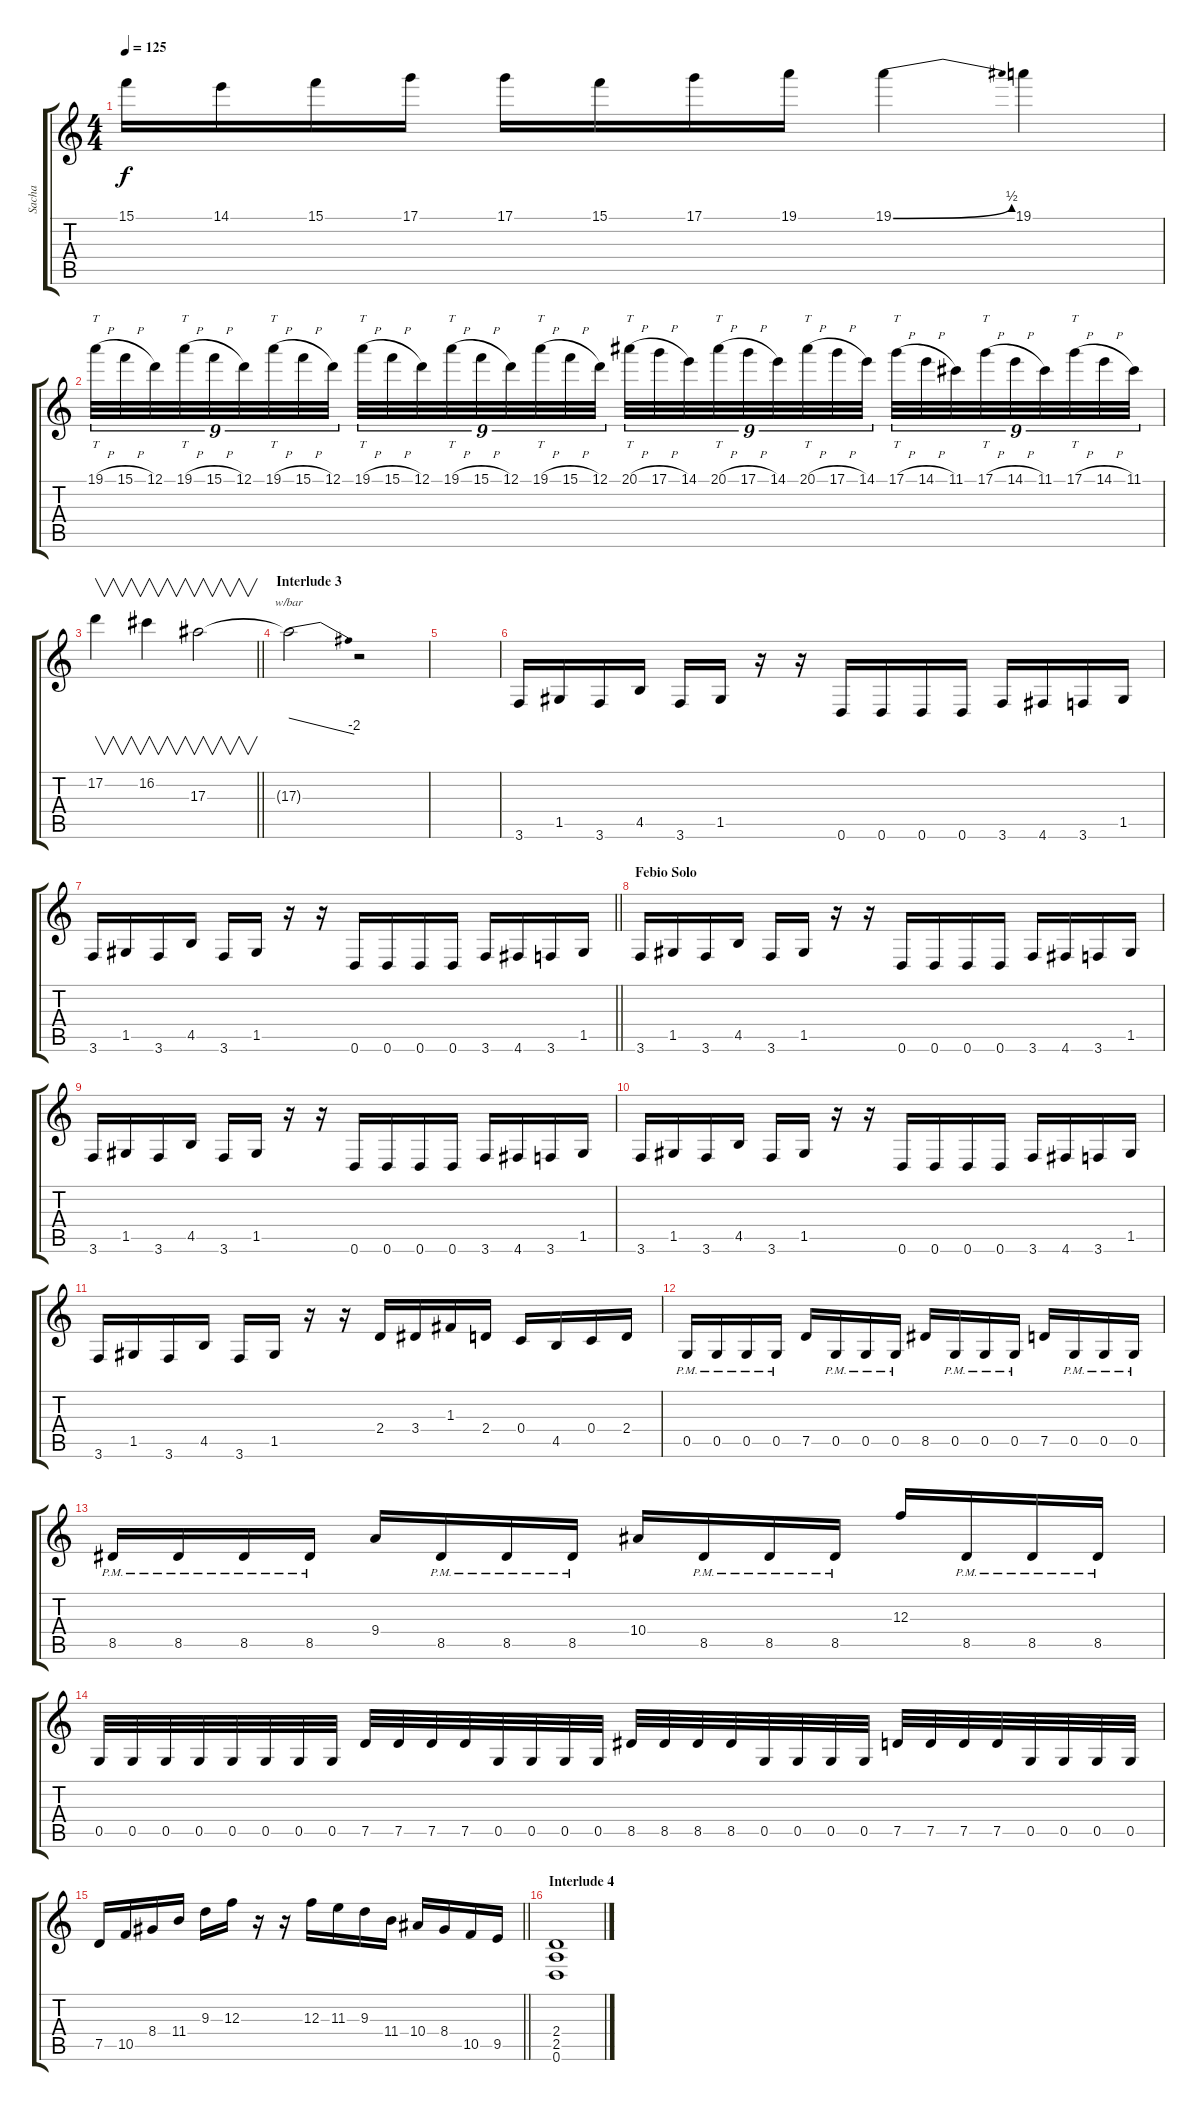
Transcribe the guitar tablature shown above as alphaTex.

\track ("Sacha" "Sacha") {instrument distortionguitar}
\staff {score tabs}
\tuning (D4 A3 F3 C3 G2 D2) {hide}
\ts (4 4)
\tempo 125
\clef g2
\ks c
15.1.16{dy f} 14.1.16 15.1.16 17.1.16 17.1.16 15.1.16 17.1.16 19.1.16 19.1{be (bend 0 0 60 2)}.4 19.1.4 |
19.1{h}.32{tt tu (9 8)} 15.1{h}.32{tu (9 8)} 12.1.32{tu (9 8)} 19.1{h}.32{tt tu (9 8)} 15.1{h}.32{tu (9 8)} 12.1.32{tu (9 8)} 19.1{h}.32{tt tu (9 8)} 15.1{h}.32{tu (9 8)} 12.1.32{tu (9 8)} 19.1{h}.32{tt tu (9 8)} 15.1{h}.32{tu (9 8)} 12.1.32{tu (9 8)} 19.1{h}.32{tt tu (9 8)} 15.1{h}.32{tu (9 8)} 12.1.32{tu (9 8)} 19.1{h}.32{tt tu (9 8)} 15.1{h}.32{tu (9 8)} 12.1.32{tu (9 8)} 20.1{h}.32{tt tu (9 8)} 17.1{h}.32{tu (9 8)} 14.1.32{tu (9 8)} 20.1{h}.32{tt tu (9 8)} 17.1{h}.32{tu (9 8)} 14.1.32{tu (9 8)} 20.1{h}.32{tt tu (9 8)} 17.1{h}.32{tu (9 8)} 14.1.32{tu (9 8)} 17.1{h}.32{tt tu (9 8)} 14.1{h}.32{tu (9 8)} 11.1.32{tu (9 8)} 17.1{h}.32{tt tu (9 8)} 14.1{h}.32{tu (9 8)} 11.1.32{tu (9 8)} 17.1{h}.32{tt tu (9 8)} 14.1{h}.32{tu (9 8)} 11.1.32{tu (9 8)} |
\barLineRight lightlight
17.2.4{v} 16.2.4{v} 17.3.2{v} |
\section ("" "Interlude 3")
17.3{t}.2{tbe (dive default 0 0 60 -8)} r.2 |
|
3.6.16{volume 14} 1.5.16 3.6.16 4.5.16 3.6.16 1.5.16 r.16 r.16 0.6.16 0.6.16 0.6.16 0.6.16 3.6.16 4.6.16 3.6.16 1.5.16 |
\barLineRight lightlight
3.6.16 1.5.16 3.6.16 4.5.16 3.6.16 1.5.16 r.16 r.16 0.6.16 0.6.16 0.6.16 0.6.16 3.6.16 4.6.16 3.6.16 1.5.16 |
\section ("" "Febio Solo ")
3.6.16 1.5.16 3.6.16 4.5.16 3.6.16 1.5.16 r.16 r.16 0.6.16 0.6.16 0.6.16 0.6.16 3.6.16 4.6.16 3.6.16 1.5.16 |
3.6.16 1.5.16 3.6.16 4.5.16 3.6.16 1.5.16 r.16 r.16 0.6.16 0.6.16 0.6.16 0.6.16 3.6.16 4.6.16 3.6.16 1.5.16 |
3.6.16 1.5.16 3.6.16 4.5.16 3.6.16 1.5.16 r.16 r.16 0.6.16 0.6.16 0.6.16 0.6.16 3.6.16 4.6.16 3.6.16 1.5.16 |
3.6.16 1.5.16 3.6.16 4.5.16 3.6.16 1.5.16 r.16 r.16 2.4.16 3.4.16 1.3.16 2.4.16 0.4.16 4.5.16 0.4.16 2.4.16 |
0.5{pm}.16 0.5{pm}.16 0.5{pm}.16 0.5{pm}.16 7.5.16 0.5{pm}.16 0.5{pm}.16 0.5{pm}.16 8.5.16 0.5{pm}.16 0.5{pm}.16 0.5{pm}.16 7.5.16 0.5{pm}.16 0.5{pm}.16 0.5{pm}.16 |
8.5{pm}.16 8.5{pm}.16 8.5{pm}.16 8.5{pm}.16 9.4.16 8.5{pm}.16 8.5{pm}.16 8.5{pm}.16 10.4.16 8.5{pm}.16 8.5{pm}.16 8.5{pm}.16 12.3.16 8.5{pm}.16 8.5{pm}.16 8.5{pm}.16 |
0.5.32 0.5.32 0.5.32 0.5.32 0.5.32 0.5.32 0.5.32 0.5.32 7.5.32 7.5.32 7.5.32 7.5.32 0.5.32 0.5.32 0.5.32 0.5.32 8.5.32 8.5.32 8.5.32 8.5.32 0.5.32 0.5.32 0.5.32 0.5.32 7.5.32 7.5.32 7.5.32 7.5.32 0.5.32 0.5.32 0.5.32 0.5.32 |
\barLineRight lightlight
7.5.16 10.5.16 8.4.16 11.4.16 9.3.16 12.3.16 r.16 r.16 12.3.16 11.3.16 9.3.16 11.4.16 10.4.16 8.4.16 10.5.16 9.5.16 |
\section ("" "Interlude 4")
(2.4 2.5 0.6).1{volume 2}
